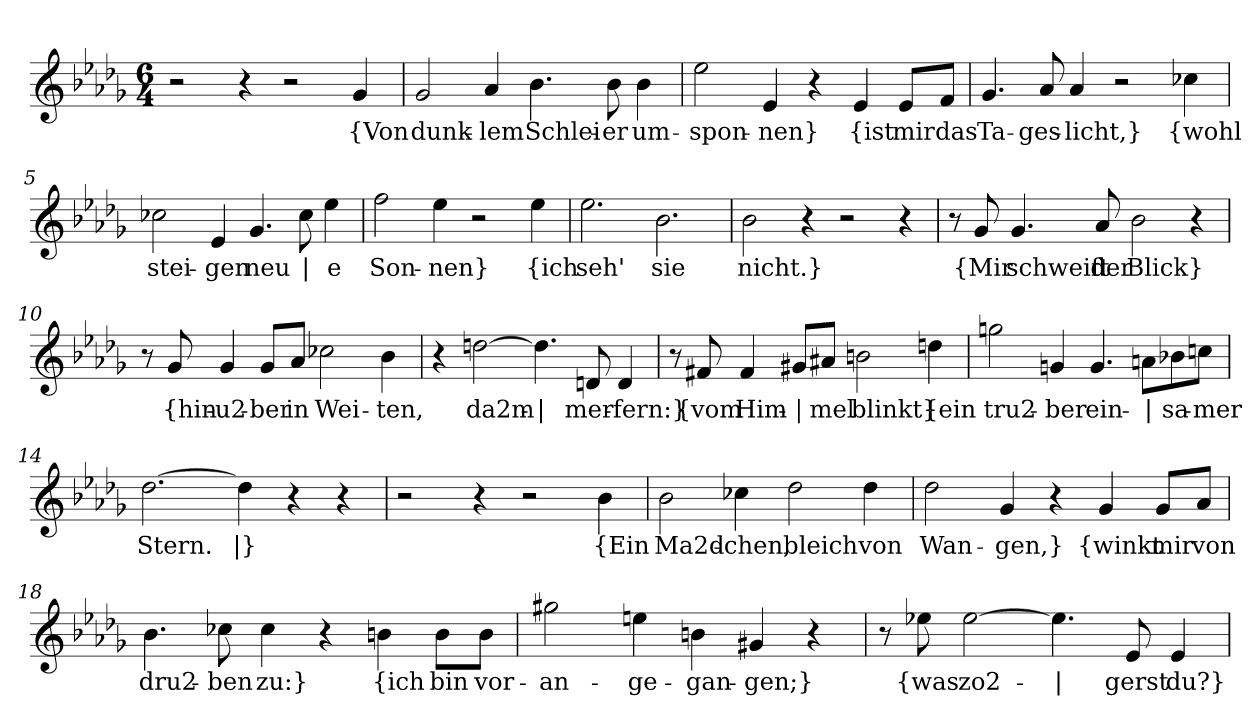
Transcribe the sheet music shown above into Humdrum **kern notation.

**kern	**text
*part1	*part1
*staff1	*staff1
*clefG2	*
*k[b-e-a-d-g-]	*
*M6/4	*
=1	=1
2r	.
4r	.
2r	.
!	!LO:LY:b
4g-/	{Von
=2	=2
!	!LO:LY:b
2g-/	dunk-
!	!LO:LY:b
4a-/	-lem
!	!LO:LY:b
4.b-\	Schlei-
!	!LO:LY:b
8b-\	-er
!	!LO:LY:b
4b-\	um-
=3	=3
!	!LO:LY:b
2ee-\	-spon-
!	!LO:LY:b
4e-/	-nen}
4r	.
!	!LO:LY:b
4e-/	{ist
!	!LO:LY:b
8e-/L	mir
!	!LO:LY:b
8f/J	das
=4	=4
!	!LO:LY:b
4.g-/	Ta-
!	!LO:LY:b
8a-/	-ges-
!	!LO:LY:b
4a-/	-licht,}
2r	.
!	!LO:LY:b
4cc-X\	{wohl
!!LO:LB:g=z
=5	=5
!	!LO:LY:b
2cc-X\	stei-
!	!LO:LY:b
4e-/	-gen
!	!LO:LY:b
4.g-/	neu
!	!LO:LY:b
8cc-\	|
!	!LO:LY:b
4ee-\	e
=6	=6
!	!LO:LY:b
2ff\	Son-
!	!LO:LY:b
4ee-\	-nen}
2r	.
!	!LO:LY:b
4ee-\	{ich
=7	=7
!	!LO:LY:b
2.ee-\	seh'
!	!LO:LY:b
2.b-\	sie
=8	=8
!	!LO:LY:b
2b-\	nicht.}
4r	.
2r	.
4r	.
=9	=9
8r	.
!	!LO:LY:b
8g-/	{Mir
!	!LO:LY:b
4.g-/	schweift
!	!LO:LY:b
8a-/	der
!	!LO:LY:b
2b-\	Blick}
4r	.
!!LO:LB:g=z
=10	=10
8r	.
!	!LO:LY:b
8g-/	{hin-
!	!LO:LY:b
4g-/	-u2-
!	!LO:LY:b
8g-/L	-ber
!	!LO:LY:b
8a-/J	in
!	!LO:LY:b
2cc-X\	Wei-
!	!LO:LY:b
4b-\	-ten,
=11	=11
4r	.
!	!LO:LY:b
[2ddn\	da2m-
!	!LO:LY:b
4.dd\]	|
!	!LO:LY:b
8dn/	-mer-
!	!LO:LY:b
4d/	-fern:}
=12	=12
8r	.
!	!LO:LY:b
8f#X/	{vom
!	!LO:LY:b
4f#/	Him-
!	!LO:LY:b
8g#X/L	|
!	!LO:LY:b
8a#X/J	-mel
!	!LO:LY:b
2bn\	blinkt}
!	!LO:LY:b
4ddn\	{ein
!!LO:LB:g=z
=13	=13
!	!LO:LY:b
2ggn\	tru2-
!	!LO:LY:b
4gn/	-ber
!	!LO:LY:b
4.g/	ein-
!	!LO:LY:b
8an\L	|
!	!LO:LY:b
8b-X\	-sa-
!	!LO:LY:b
8ccn\J	-mer
=14	=14
!	!LO:LY:b
[2.dd-\	Stern.
!	!LO:LY:b
4dd-\]	|}
4r	.
4r	.
=15	=15
2r	.
4r	.
2r	.
!	!LO:LY:b
4b-\	{Ein
=16	=16
!	!LO:LY:b
2b-\	Ma2d-
!	!LO:LY:b
4cc-X\	-chen,
!	!LO:LY:b
2dd-\	bleich
!	!LO:LY:b
4dd-\	von
!!LO:LB:g=z
=17	=17
!	!LO:LY:b
2dd-\	Wan-
!	!LO:LY:b
4g-/	-gen,}
4r	.
!	!LO:LY:b
4g-/	{winkt
!	!LO:LY:b
8g-/L	mir
!	!LO:LY:b
8a-/J	von
=18	=18
!	!LO:LY:b
4.b-\	dru2-
!	!LO:LY:b
8cc-X\	-ben
!	!LO:LY:b
4cc-\	zu:}
4r	.
!	!LO:LY:b
4bn\	{ich
!	!LO:LY:b
8b\L	bin
!	!LO:LY:b
8b\J	vor-
=19	=19
!	!LO:LY:b
2gg#X\	-an-
!	!LO:LY:b
4een\	-ge-
!	!LO:LY:b
4bn\	-gan-
!	!LO:LY:b
4g#X/	-gen;}
4r	.
!!LO:LB:g=z
=20	=20
8r	.
!	!LO:LY:b
8ee-X\	{was
!	!LO:LY:b
[2ee-\	zo2-
!	!LO:LY:b
4.ee-\]	|
!	!LO:LY:b
8e-/	-gerst
!	!LO:LY:b
4e-/	du?}
=	=
*-	*-
